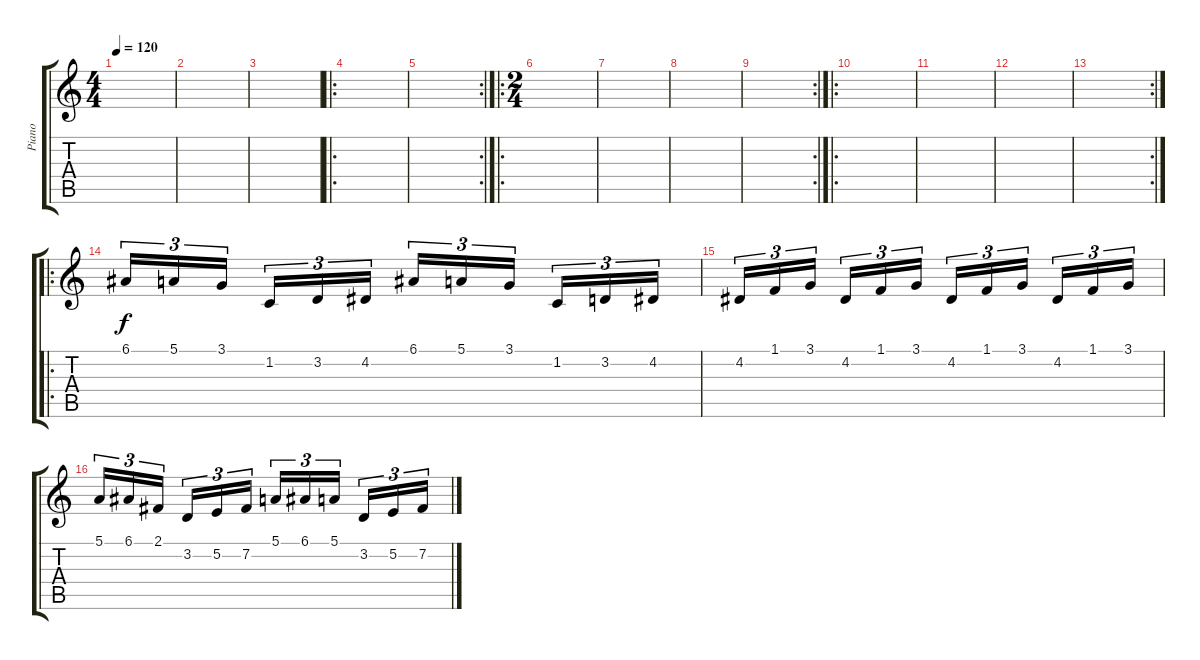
\track ("Piano" "Piano") {instrument acousticgrandpiano}
\staff {score tabs}
\tuning (E4 B3 G3 D3 A2 E2) {hide}
\ts (4 4)
\tempo 120
\clef g2
\ks c
|
|
|
\ro
|
\rc 2
|
\ro
\ts (2 4)
|
|
|
\rc 2
|
\ro
|
|
|
\rc 2
|
\ro
6.1.16{tu (3 2)} 5.1.16{tu (3 2)} 3.1.16{tu (3 2)} 1.2.16{tu (3 2)} 3.2.16{tu (3 2)} 4.2.16{tu (3 2)} 6.1.16{tu (3 2)} 5.1.16{tu (3 2)} 3.1.16{tu (3 2)} 1.2.16{tu (3 2)} 3.2.16{tu (3 2)} 4.2.16{tu (3 2)} |
4.2.16{tu (3 2)} 1.1.16{tu (3 2)} 3.1.16{tu (3 2)} 4.2.16{tu (3 2)} 1.1.16{tu (3 2)} 3.1.16{tu (3 2)} 4.2.16{tu (3 2)} 1.1.16{tu (3 2)} 3.1.16{tu (3 2)} 4.2.16{tu (3 2)} 1.1.16{tu (3 2)} 3.1.16{tu (3 2)} |
5.1.16{tu (3 2)} 6.1.16{tu (3 2)} 2.1.16{tu (3 2)} 3.2.16{tu (3 2)} 5.2.16{tu (3 2)} 7.2.16{tu (3 2)} 5.1.16{tu (3 2)} 6.1.16{tu (3 2)} 5.1.16{tu (3 2)} 3.2.16{tu (3 2)} 5.2.16{tu (3 2)} 7.2.16{tu (3 2)}
